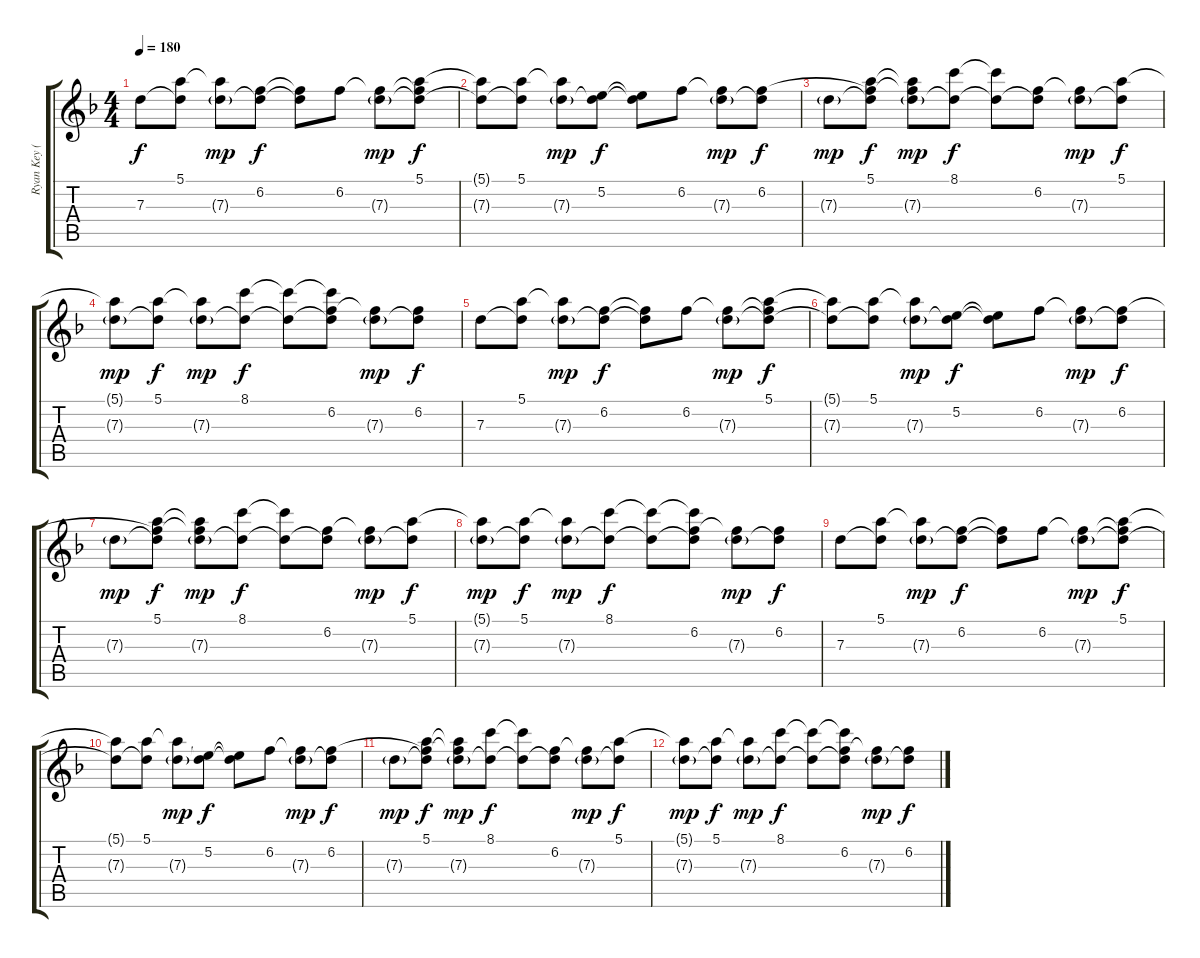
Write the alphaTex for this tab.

\track ("Ryan Key (Guitar 1)" "Ryan Key (") {instrument distortionguitar}
\staff {score tabs}
\tuning (E4 B3 G3 D3 A2 D2) {hide}
\ts (4 4)
\tempo 180
\clef g2
\ks f
7.3.8{dy f volume 10 instrument electricguitarclean} (5.1 7.3{t}).8 (5.1{t} 7.3{g}).8{dy mp} (6.2 7.3{t}).8{dy f} (6.2{t} 7.3{t}).8 6.2.8 (6.2{t} 7.3{g}).8{dy mp} (5.1 6.2{t} 7.3{t}).8{dy f} |
(5.1{t} 7.3{t}).8 (5.1 7.3{t}).8 (5.1{t} 7.3{g}).8{dy mp} (5.2 7.3{t}).8{dy f} (5.2{t} 7.3{t}).8 6.2.8 (6.2{t} 7.3{g}).8{dy mp} (6.2 7.3{t}).8{dy f} |
7.3{g}.8{dy mp} (5.1 6.2{t} 7.3{t}).8{dy f} (5.1{t} 6.2{t} 7.3{g}).8{dy mp} (8.1 7.3{t}).8{dy f} (8.1{t} 7.3{t}).8 (6.2 7.3{t}).8 (6.2{t} 7.3{g}).8{dy mp} (5.1 7.3{t}).8{dy f} |
(5.1{t} 7.3{g}).8{dy mp} (5.1 7.3{t}).8{dy f} (5.1{t} 7.3{g}).8{dy mp} (8.1 7.3{t}).8{dy f} (8.1{t} 7.3{t}).8 (8.1{t} 6.2 7.3{t}).8 (6.2{t} 7.3{g}).8{dy mp} (6.2 7.3{t}).8{dy f} |
7.3.8{volume 10 instrument electricguitarclean} (5.1 7.3{t}).8 (5.1{t} 7.3{g}).8{dy mp} (6.2 7.3{t}).8{dy f} (6.2{t} 7.3{t}).8 6.2.8 (6.2{t} 7.3{g}).8{dy mp} (5.1 6.2{t} 7.3{t}).8{dy f} |
(5.1{t} 7.3{t}).8 (5.1 7.3{t}).8 (5.1{t} 7.3{g}).8{dy mp} (5.2 7.3{t}).8{dy f} (5.2{t} 7.3{t}).8 6.2.8 (6.2{t} 7.3{g}).8{dy mp} (6.2 7.3{t}).8{dy f} |
7.3{g}.8{dy mp} (5.1 6.2{t} 7.3{t}).8{dy f} (5.1{t} 6.2{t} 7.3{g}).8{dy mp} (8.1 7.3{t}).8{dy f} (8.1{t} 7.3{t}).8 (6.2 7.3{t}).8 (6.2{t} 7.3{g}).8{dy mp} (5.1 7.3{t}).8{dy f} |
(5.1{t} 7.3{g}).8{dy mp} (5.1 7.3{t}).8{dy f} (5.1{t} 7.3{g}).8{dy mp} (8.1 7.3{t}).8{dy f} (8.1{t} 7.3{t}).8 (8.1{t} 6.2 7.3{t}).8 (6.2{t} 7.3{g}).8{dy mp} (6.2 7.3{t}).8{dy f} |
7.3.8{volume 10 instrument electricguitarclean} (5.1 7.3{t}).8 (5.1{t} 7.3{g}).8{dy mp} (6.2 7.3{t}).8{dy f} (6.2{t} 7.3{t}).8 6.2.8 (6.2{t} 7.3{g}).8{dy mp} (5.1 6.2{t} 7.3{t}).8{dy f} |
(5.1{t} 7.3{t}).8 (5.1 7.3{t}).8 (5.1{t} 7.3{g}).8{dy mp} (5.2 7.3{t}).8{dy f} (5.2{t} 7.3{t}).8 6.2.8 (6.2{t} 7.3{g}).8{dy mp} (6.2 7.3{t}).8{dy f} |
7.3{g}.8{dy mp} (5.1 6.2{t} 7.3{t}).8{dy f} (5.1{t} 6.2{t} 7.3{g}).8{dy mp} (8.1 7.3{t}).8{dy f} (8.1{t} 7.3{t}).8 (6.2 7.3{t}).8 (6.2{t} 7.3{g}).8{dy mp} (5.1 7.3{t}).8{dy f} |
(5.1{t} 7.3{g}).8{dy mp} (5.1 7.3{t}).8{dy f} (5.1{t} 7.3{g}).8{dy mp} (8.1 7.3{t}).8{dy f} (8.1{t} 7.3{t}).8 (8.1{t} 6.2 7.3{t}).8 (6.2{t} 7.3{g}).8{dy mp} (6.2 7.3{t}).8{dy f}
